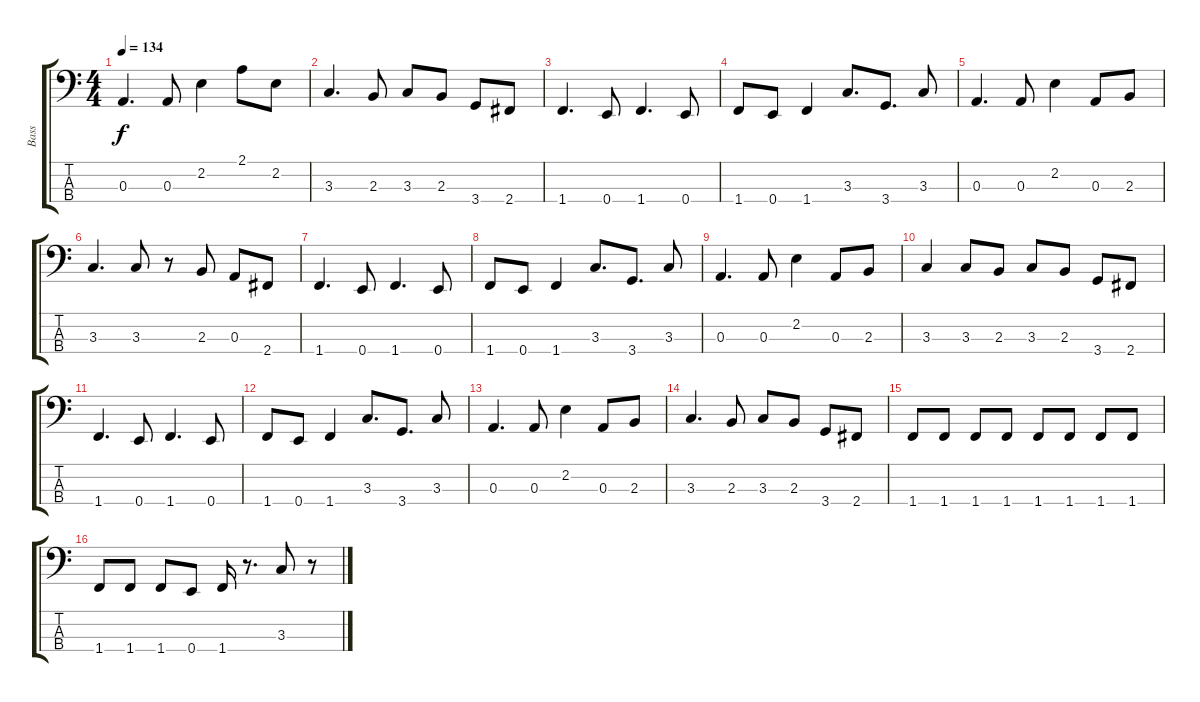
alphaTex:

\track ("Bass" "Bass") {instrument electricbassfinger}
\staff {score tabs}
\tuning (G2 D2 A1 E1) {hide}
\ts (4 4)
\tempo 134
\clef f4
\ks c
0.3.4{d dy f volume 14 balance 8} 0.3.8 2.2.4 2.1.8 2.2.8 |
3.3.4{d} 2.3.8 3.3.8 2.3.8 3.4.8 2.4.8 |
1.4.4{d} 0.4.8 1.4.4{d} 0.4.8 |
1.4.8 0.4.8 1.4.4 3.3.8{d} 3.4.8{d} 3.3.8 |
0.3.4{d} 0.3.8 2.2.4 0.3.8 2.3.8 |
3.3.4{d} 3.3.8 r.8 2.3.8 0.3.8 2.4.8 |
1.4.4{d} 0.4.8 1.4.4{d} 0.4.8 |
1.4.8 0.4.8 1.4.4 3.3.8{d} 3.4.8{d} 3.3.8 |
0.3.4{d} 0.3.8 2.2.4 0.3.8 2.3.8 |
3.3.4 3.3.8 2.3.8 3.3.8 2.3.8 3.4.8 2.4.8 |
1.4.4{d} 0.4.8 1.4.4{d} 0.4.8 |
1.4.8 0.4.8 1.4.4 3.3.8{d} 3.4.8{d} 3.3.8 |
0.3.4{d} 0.3.8 2.2.4 0.3.8 2.3.8 |
3.3.4{d} 2.3.8 3.3.8 2.3.8 3.4.8 2.4.8 |
1.4.8 1.4.8 1.4.8 1.4.8 1.4.8 1.4.8 1.4.8 1.4.8 |
1.4.8 1.4.8 1.4.8 0.4.8 1.4.16 r.8{d} 3.3.8 r.8
